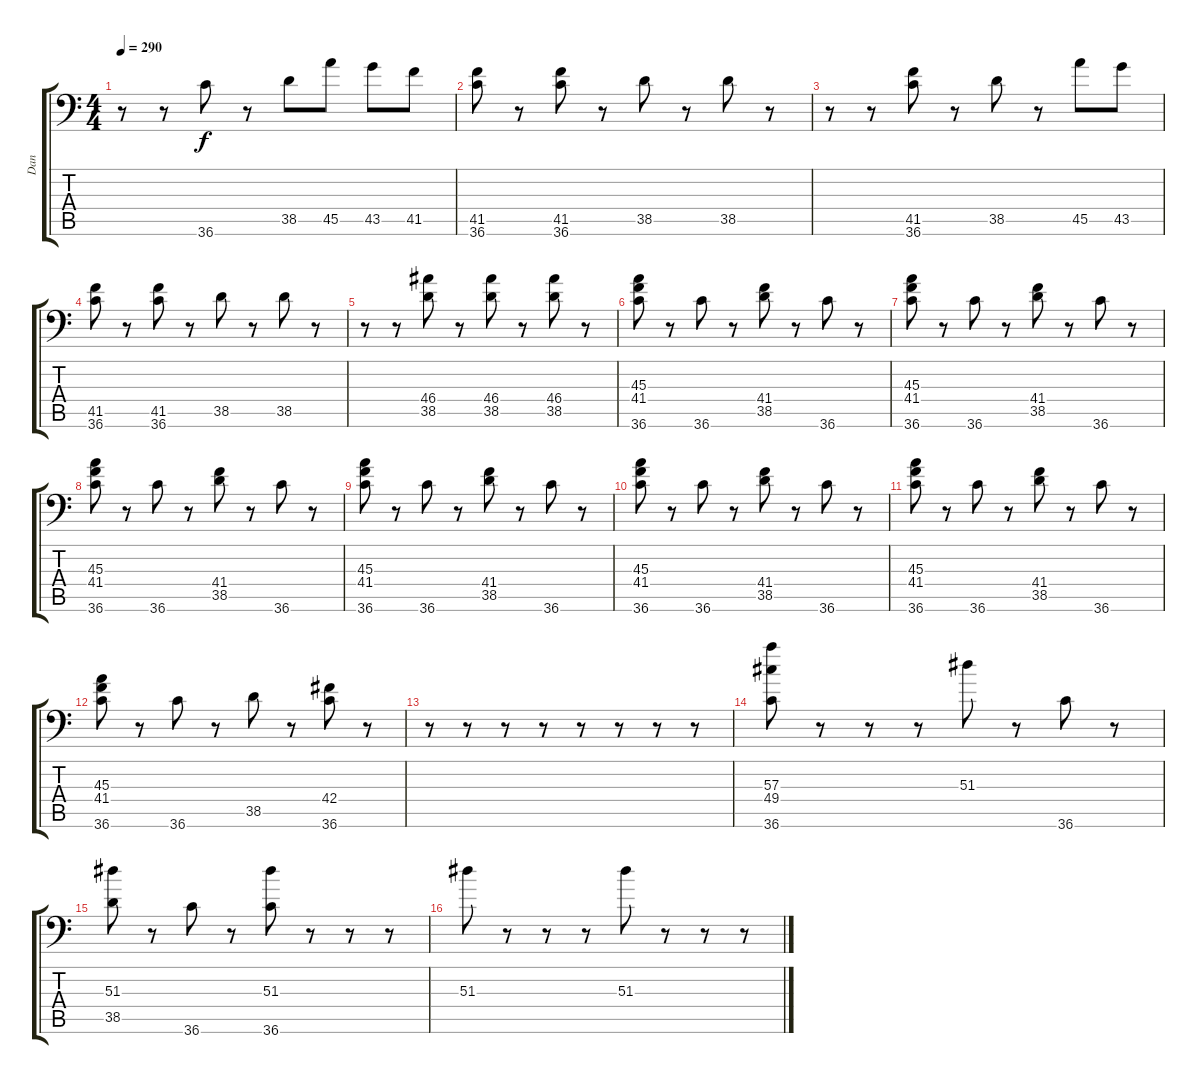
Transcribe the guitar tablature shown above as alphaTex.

\track ("Dan" "Dan") {instrument acousticgrandpiano}
\staff {score tabs}
\tuning (C-1 C-1 C-1 C-1 C-1 C-1) {hide}
\ts (4 4)
\tempo 290
\clef f4
\ks c
r.8{dy f} r.8 36.6.8 r.8 38.5.8 45.5.8 43.5.8 41.5.8 |
(41.5 36.6).8 r.8 (41.5 36.6).8 r.8 38.5.8 r.8 38.5.8 r.8 |
r.8 r.8 (41.5 36.6).8 r.8 38.5.8 r.8 45.5.8 43.5.8 |
(41.5 36.6).8 r.8 (41.5 36.6).8 r.8 38.5.8 r.8 38.5.8 r.8 |
r.8 r.8 (46.4 38.5).8 r.8 (46.4 38.5).8 r.8 (46.4 38.5).8 r.8 |
(45.3 41.4 36.6).8 r.8 36.6.8 r.8 (41.4 38.5).8 r.8 36.6.8 r.8 |
(45.3 41.4 36.6).8 r.8 36.6.8 r.8 (41.4 38.5).8 r.8 36.6.8 r.8 |
(45.3 41.4 36.6).8 r.8 36.6.8 r.8 (41.4 38.5).8 r.8 36.6.8 r.8 |
(45.3 41.4 36.6).8 r.8 36.6.8 r.8 (41.4 38.5).8 r.8 36.6.8 r.8 |
(45.3 41.4 36.6).8 r.8 36.6.8 r.8 (41.4 38.5).8 r.8 36.6.8 r.8 |
(45.3 41.4 36.6).8 r.8 36.6.8 r.8 (41.4 38.5).8 r.8 36.6.8 r.8 |
(45.3 41.4 36.6).8 r.8 36.6.8 r.8 38.5.8 r.8 (42.4 36.6).8 r.8 |
r.8 r.8 r.8 r.8 r.8 r.8 r.8 r.8 |
(57.3 49.4 36.6).8 r.8 r.8 r.8 51.3.8 r.8 36.6.8 r.8 |
(51.3 38.5).8 r.8 36.6.8 r.8 (51.3 36.6).8 r.8 r.8 r.8 |
51.3.8 r.8 r.8 r.8 51.3.8 r.8 r.8 r.8
